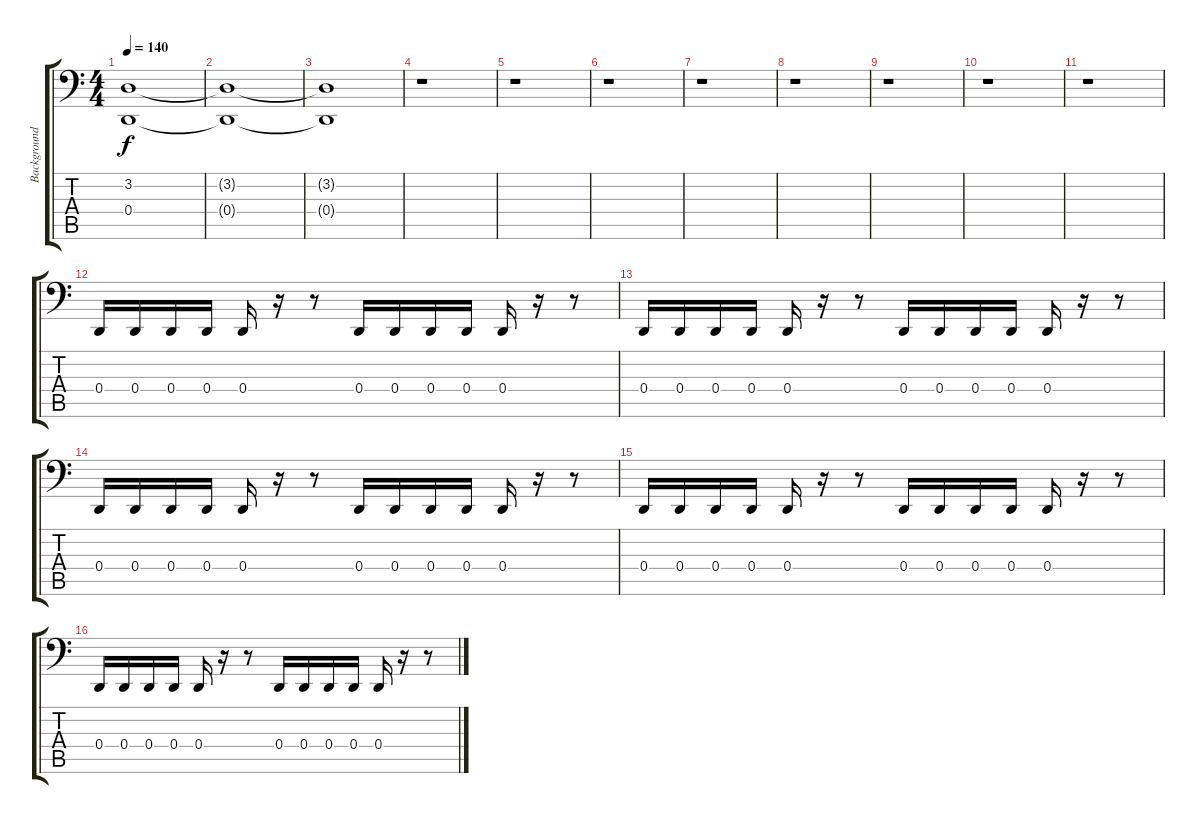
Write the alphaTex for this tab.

\track ("Background Noise" "Background") {instrument applause}
\staff {score tabs}
\tuning (E3 B2 G2 D2 A1 D1) {hide}
\ts (4 4)
\tempo 140
\clef f4
\ks c
(3.2{t} 0.4{t}).1{dy f} |
(3.2{t} 0.4{t}).1 |
(3.2{t} 0.4{t}).1 |
r.1 |
r.1 |
r.1 |
r.1 |
r.1 |
r.1 |
r.1 |
r.1 |
0.4.16{volume 14 instrument electricguitarmuted} 0.4.16 0.4.16 0.4.16 0.4.16 r.16 r.8 0.4.16 0.4.16 0.4.16 0.4.16 0.4.16 r.16 r.8 |
0.4.16 0.4.16 0.4.16 0.4.16 0.4.16 r.16 r.8 0.4.16 0.4.16 0.4.16 0.4.16 0.4.16 r.16 r.8 |
0.4.16 0.4.16 0.4.16 0.4.16 0.4.16 r.16 r.8 0.4.16 0.4.16 0.4.16 0.4.16 0.4.16 r.16 r.8 |
0.4.16 0.4.16 0.4.16 0.4.16 0.4.16 r.16 r.8 0.4.16 0.4.16 0.4.16 0.4.16 0.4.16 r.16 r.8 |
0.4.16 0.4.16 0.4.16 0.4.16 0.4.16 r.16 r.8 0.4.16 0.4.16 0.4.16 0.4.16 0.4.16 r.16 r.8
